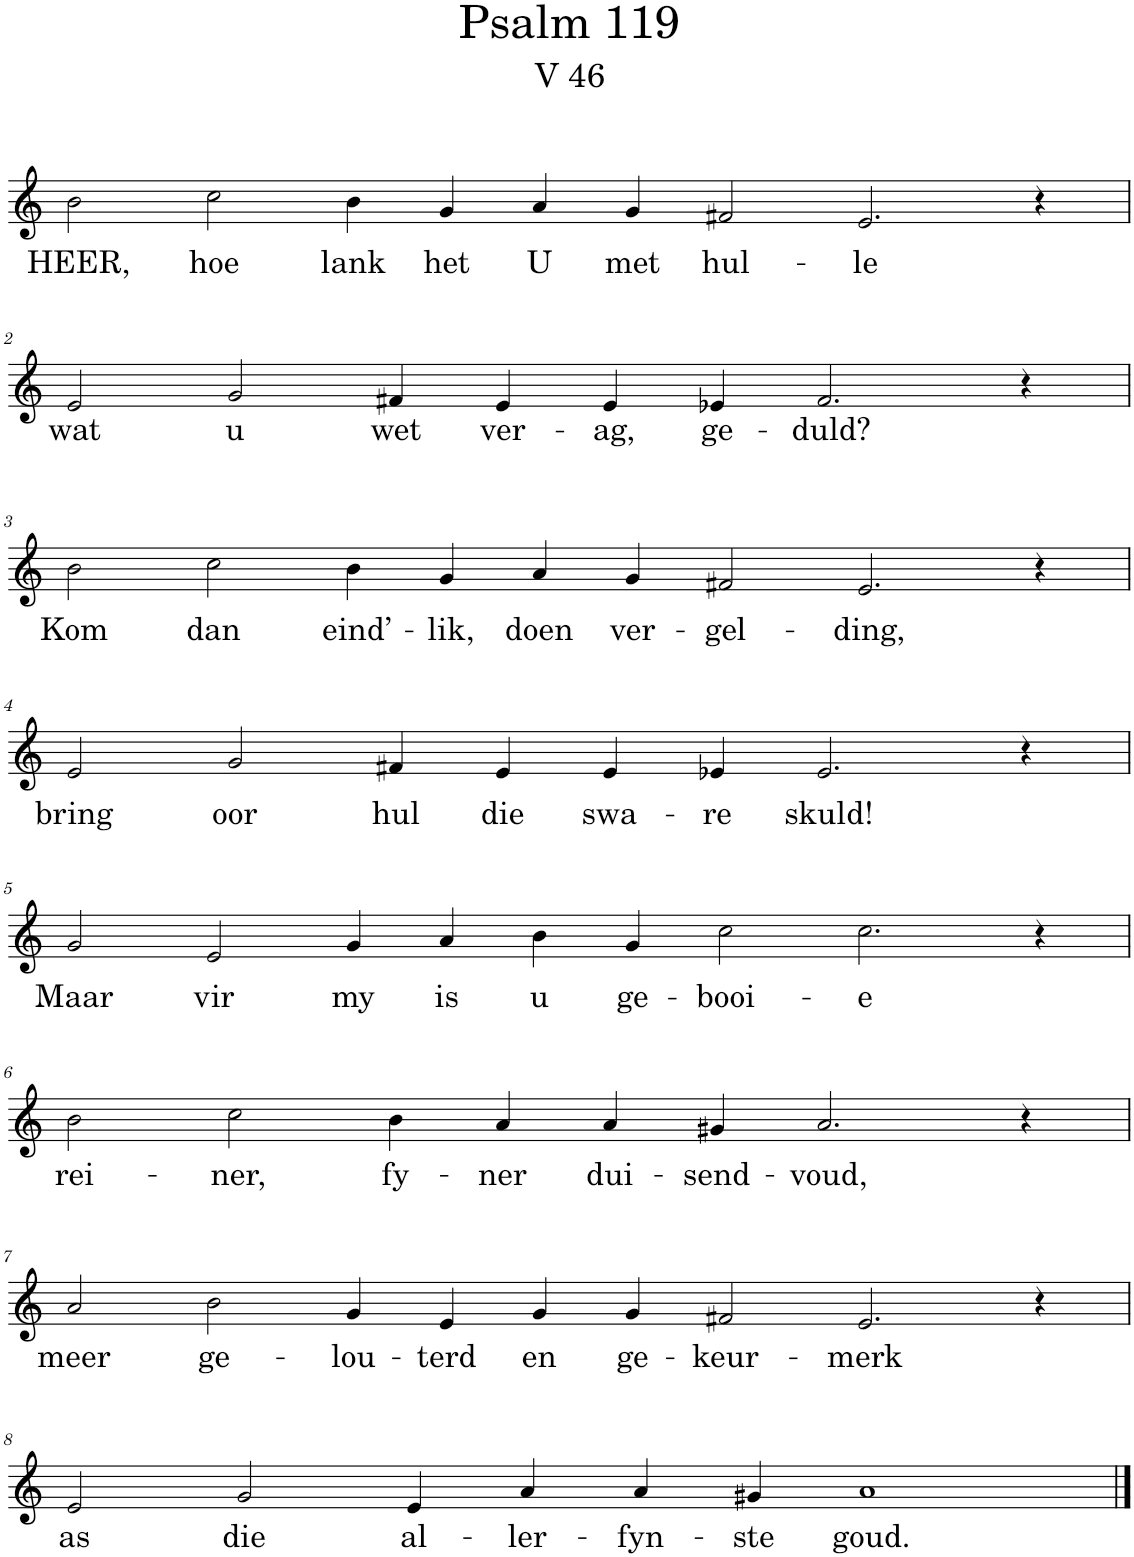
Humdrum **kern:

**kern	**text
*part1	*part1
*staff1	*staff1
*I"Pipe Organ	*
*I'Org.	*
*clefG2	*
*k[]	*
*M14/4	*
=1	=1
!	!LO:LY:b
2b\	HEER,
!	!LO:LY:b
2cc\	hoe
!	!LO:LY:b
4b\	lank
!	!LO:LY:b
4g/	het
!	!LO:LY:b
4a/	U
!	!LO:LY:b
4g/	met
!	!LO:LY:b
2f#X/	hul-
!	!LO:LY:b
2.e/	-le
4r	.
!!LO:LB:g=z
=2	=2
*M12/4	*
!	!LO:LY:b
2e/	wat
!	!LO:LY:b
2g/	u
!	!LO:LY:b
4f#X/	wet
!	!LO:LY:b
4e/	ver-
!	!LO:LY:b
4e/	-ag,
!	!LO:LY:b
4e-X/	ge-
!	!LO:LY:b
2.f#/	-duld?
4r	.
!!LO:LB:g=z
=3	=3
*M14/4	*
!	!LO:LY:b
2b\	Kom
!	!LO:LY:b
2cc\	dan
!	!LO:LY:b
4b\	eind’-
!	!LO:LY:b
4g/	-lik,
!	!LO:LY:b
4a/	doen
!	!LO:LY:b
4g/	ver-
!	!LO:LY:b
2f#X/	-gel-
!	!LO:LY:b
2.e/	-ding,
4r	.
!!LO:LB:g=z
=4	=4
*M12/4	*
!	!LO:LY:b
2e/	bring
!	!LO:LY:b
2g/	oor
!	!LO:LY:b
4f#X/	hul
!	!LO:LY:b
4e/	die
!	!LO:LY:b
4e/	swa-
!	!LO:LY:b
4e-X/	-re
!	!LO:LY:b
2.e-/	skuld!
4r	.
!!LO:LB:g=z
=5	=5
*M14/4	*
!	!LO:LY:b
2g/	Maar
!	!LO:LY:b
2e/	vir
!	!LO:LY:b
4g/	my
!	!LO:LY:b
4a/	is
!	!LO:LY:b
4b\	u
!	!LO:LY:b
4g/	ge-
!	!LO:LY:b
2cc\	-booi-
!	!LO:LY:b
2.cc\	-e
4r	.
!!LO:LB:g=z
=6	=6
*M12/4	*
!	!LO:LY:b
2b\	rei-
!	!LO:LY:b
2cc\	-ner,
!	!LO:LY:b
4b\	fy-
!	!LO:LY:b
4a/	-ner
!	!LO:LY:b
4a/	dui-
!	!LO:LY:b
4g#X/	-send-
!	!LO:LY:b
2.a/	-voud,
4r	.
!!LO:LB:g=z
=7	=7
*M14/4	*
!	!LO:LY:b
2a/	meer
!	!LO:LY:b
2b\	ge-
!	!LO:LY:b
4g/	-lou-
!	!LO:LY:b
4e/	-terd
!	!LO:LY:b
4g/	en
!	!LO:LY:b
4g/	ge-
!	!LO:LY:b
2f#X/	-keur-
!	!LO:LY:b
2.e/	-merk
4r	.
!!LO:LB:g=z
=8	=8
!	!LO:LY:b
2e/	as
!	!LO:LY:b
2g/	die
!	!LO:LY:b
4e/	al-
!	!LO:LY:b
4a/	-ler-
!	!LO:LY:b
4a/	-fyn-
!	!LO:LY:b
4g#X/	-ste
!	!LO:LY:b
1a	goud.
==	==
*-	*-
